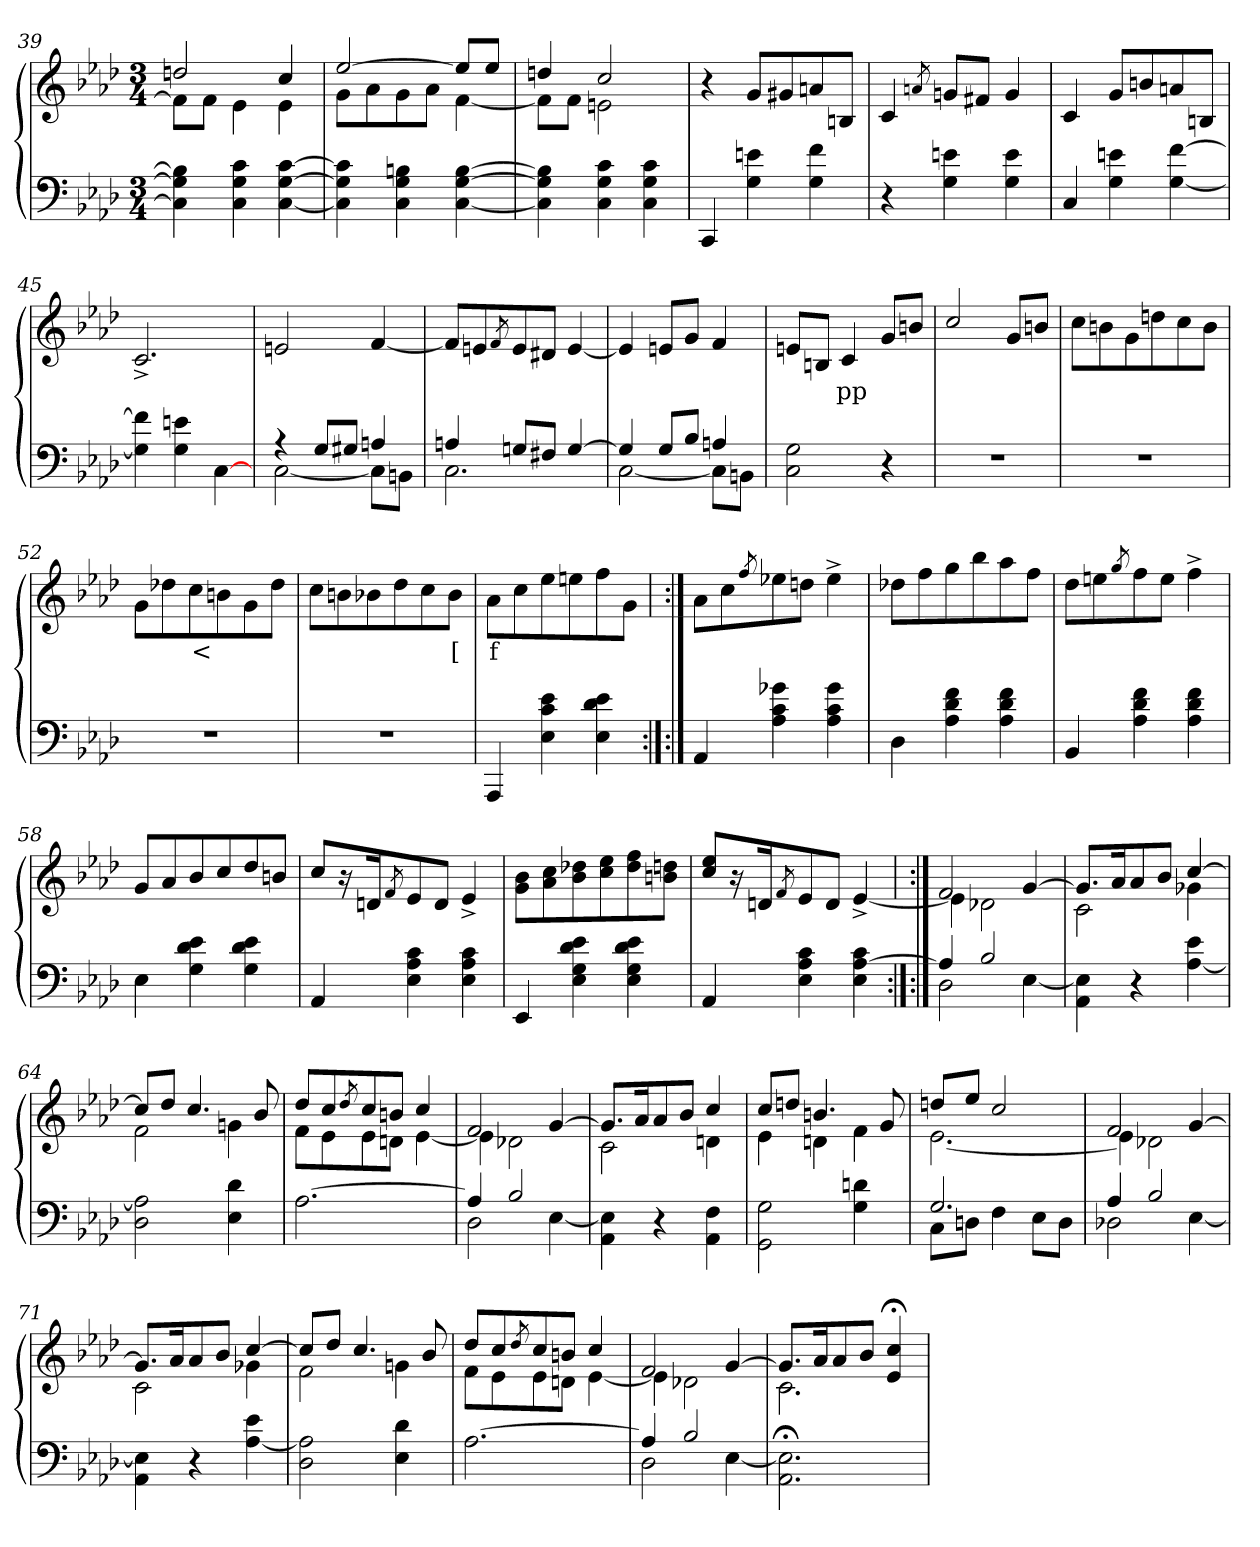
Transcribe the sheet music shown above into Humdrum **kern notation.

**kern	**kern	**text
*part2	*part1	*part1
*staff2	*staff1	*staff1
*clefF4	*clefG2	*
*k[b-e-a-d-]	*k[b-e-a-d-]	*
*A-:	*A-:	*
*M3/4	*M3/4	*
=39	=39	=39
*	*^	*
4Bn] 4G] 4C]	2ddn	8fL]	.
.	.	8fJ	.
4c 4G 4C	.	4e-	.
[4c [4G [4C	4cc	4e-	.
=40	=40	=40	=40
4c] 4G] 4C]	[2ee-	8gL	.
.	.	8a-	.
4Bn 4G 4C	.	8g	.
.	.	8a-J	.
[4B [4G [4C	8ee-L]	[4f\	.
.	8ee-J	.	.
=41	=41	=41	=41
4Bn] 4G] 4C]	4ddn	8fL]	.
.	.	8fJ	.
4c 4G 4C	2cc	2en	.
4c 4G 4C	.	.	.
*	*v	*v	*
=42	=42	=42
4CC	4r	.
4en 4G	8gL	.
.	8g#X	.
4f 4G	8an	.
.	8BnJ	.
=43	=43	=43
4r	4c	.
.	8qan/	.
4en 4G	8gnL	.
.	8f#XJ	.
4e 4G	4g	.
=44	=44	=44
4C	4c	.
4en 4G	8gL	.
.	8bn	.
[4f [4G	8an	.
.	8BnJ	.
=45	=45	=45
4f] 4G]	2.c^>	.
4en 4G	.	.
[4C\	.	.
=46	=46	=46
*^	*	*
4r	[2C	2en	.
8GL	.	.	.
8G#XJ	.	.	.
4An	8C\L]	[4f	.
.	8BBn\J	.	.
=47	=47	=47	=47
4An	2.C	8fL]	.
.	.	8en	.
.	.	8qf/	.
8GnL	.	8e	.
8F#XJ	.	8d#XJ	.
[4G	.	[4e	.
=48	=48	=48	=48
4G]	[2C	4en]	.
8GL	.	8enL	.
8B-J	.	8gJ	.
4An	8C\L]	4f	.
.	8BBn\J	.	.
*v	*v	*	*
=49	=49	=49
2G 2C	8enL	.
.	8BnJ	.
.	4c	pp
4r	8gL	.
.	8bnJ	.
=50	=50	=50
2.r	2cc/	.
.	8gL	.
.	8bnJ	.
=51	=51	=51
2.r	8ccL	.
.	8bn	.
.	8g	.
.	8ddn	.
.	8cc	.
.	8bJ	.
=52	=52	=52
2.r	8gL	.
.	8dd-X	.
.	8cc	<
.	8bn	.
.	8g	.
.	8dd-J	.
=53	=53	=53
2.r	8ccL	.
.	8bn	.
.	8b-X	.
.	8dd-	.
.	8cc	.
.	8b-J	[
=54	=54	=54
4AAA-	8a-L	f
.	8cc	.
4e- 4c 4E-	8ee-	.
.	8een	.
4e- 4d- 4E-	8ff	.
.	8gJ	.
=55:|!	=55	=55
4AA-	8a-L	.
.	8cc	.
.	8qff/	.
4g-X 4c 4A-	8ee-X	.
.	8ddnJ	.
4g- 4c 4A-	4ee-^>	.
=56	=56	=56
4D-	8dd-XL	.
.	8ff	.
4f 4d- 4A-	8gg	.
.	8bb-	.
4f 4d- 4A-	8aa-	.
.	8ffJ	.
=57	=57	=57
4BB-	8dd-L	.
.	8een	.
.	8qgg/	.
4f 4d- 4A-	8ff	.
.	8eeJ	.
4f 4d- 4A-	4ff^>	.
=58	=58	=58
4E-	8g/L	.
.	8a-	.
4e- 4d- 4G	8b-	.
.	8cc	.
4e- 4d- 4G	8dd-	.
.	8bnJ	.
=59	=59	=59
4AA-	8ccL	.
.	16r	.
.	16dn	.
.	8qf/	.
4c 4A- 4E-	8e-	.
.	8dJ	.
4c 4A- 4E-	4e-^>	.
=60	=60	=60
4EE-	8b- 8gL	.
.	8cc 8a-	.
4e- 4d- 4G 4E-	8dd-X 8b-	.
.	8ee- 8cc	.
4e- 4d- 4G 4E-	8ff 8dd-	.
.	8ddn 8bnJ	.
=61	=61	=61
4AA-	8ee- 8ccL	.
.	16r	.
.	16dn	.
.	8qf/	.
4c 4A- 4E-	8e-	.
.	8dJ	.
4c [4A- 4E-	[4e-^>	.
=62:|!	=62	=62
*^	*^	*
4A-]	2D-	2f	4e-]	.
2B-	.	.	2d-X	.
.	[4E-	[4g/	.	.
*v	*v	*	*	*
=63	=63	=63	=63
4E-\] 4AA-	8.gL]	2c	.
.	16a-	.	.
4r	8a-	.	.
.	8b-J	.	.
4e- [4A-	[4cc	4g-X	.
=64	=64	=64	=64
2A-] 2D-	8ccL]	2f	.
.	8dd-J	.	.
.	4.cc	.	.
4d- 4E-	.	4gn	.
.	8b-	.	.
=65	=65	=65	=65
[2.A-	8dd-L	8fL	.
.	8cc	8e-	.
.	8qdd-/	.	.
.	8cc	8e-	.
.	8bnJ	8dnJ	.
.	4cc	[4e-	.
=66	=66	=66	=66
*^	*	*	*
4A-]	2D-	2f	4e-]	.
2B-	.	.	2d-X	.
.	[4E-	[4g	.	.
*v	*v	*	*	*
=67	=67	=67	=67
4E-\] 4AA-	8.gL]	2c	.
.	16a-	.	.
4r	8a-	.	.
.	8b-J	.	.
4F\ 4AA-	4cc	4dn	.
=68	=68	=68	=68
2G\ 2GG	8ccL	4e-	.
.	8ddnJ	.	.
.	4.bn	4dn	.
4dn 4G	.	4f	.
.	8g	.	.
=69	=69	=69	=69
*^	*	*	*
2.G	8CL	8ddnL	[2.e-	.
.	8DnJ	8ee-J	.	.
.	4F	2cc	.	.
.	8E-L	.	.	.
.	8DJ	.	.	.
=70	=70	=70	=70	=70
4A-	2D-X	2f	4e-]	.
2B-	.	.	2d-X	.
.	[4E-	[4g	.	.
*v	*v	*	*	*
=71	=71	=71	=71
4E-\] 4AA-	8.gL]	2c	.
.	16a-	.	.
4r	8a-	.	.
.	8b-J	.	.
4e- [4A-	[4cc	4g-X	.
=72	=72	=72	=72
2A-] 2D-	8ccL]	2f	.
.	8dd-J	.	.
.	4.cc	.	.
4d- 4E-	.	4gn	.
.	8b-	.	.
=73	=73	=73	=73
[2.A-	8dd-L	8fL	.
.	8cc	8e-	.
.	8qdd-/	.	.
.	8cc	8e-	.
.	8bnJ	8dnJ	.
.	4cc	[4e-	.
=74	=74	=74	=74
*^	*	*	*
4A-]	2D-	2f	4e-]	.
2B-	.	.	2d-X	.
.	[4E-	[4g	.	.
*v	*v	*	*	*
=75	=75	=75	=75
2.E-\];< 2.AA-;<	8.gL]	2.c	.
.	16a-	.	.
.	8a-	.	.
.	8b-J	.	.
.	4cc;< 4e-;<	.	.
*	*v	*v	*
=	=	=
*-	*-	*-
